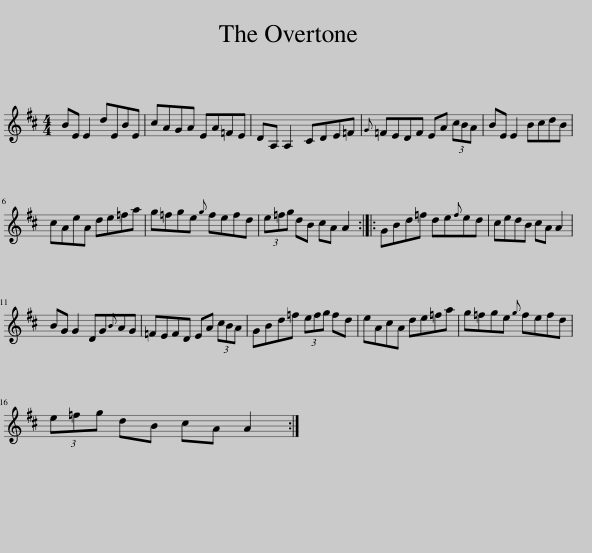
X:1
L:1/8
M:4/4
I:linebreak $
K:D
V:1 treble
V:1
 BE E2 dEBE | cAGA EA=FE | DA, A,2 CDE=F |{G} =FEDF EA (3cBA | BE E2 BcdB |$ %5
 cAeA de=fa | g=fge{g} fefd | (3e=fg dB cA A2 :: GBd=f de{f}ed | cedB cA A2 |$ %10
 BG G2 DG{B}AG | =FEFD EA (3cBA | GBd=f (3efg fd | eAcA de=fa | g=fge{g} fefd |$ %15
 (3e=fg dB cA A2 :| %16
